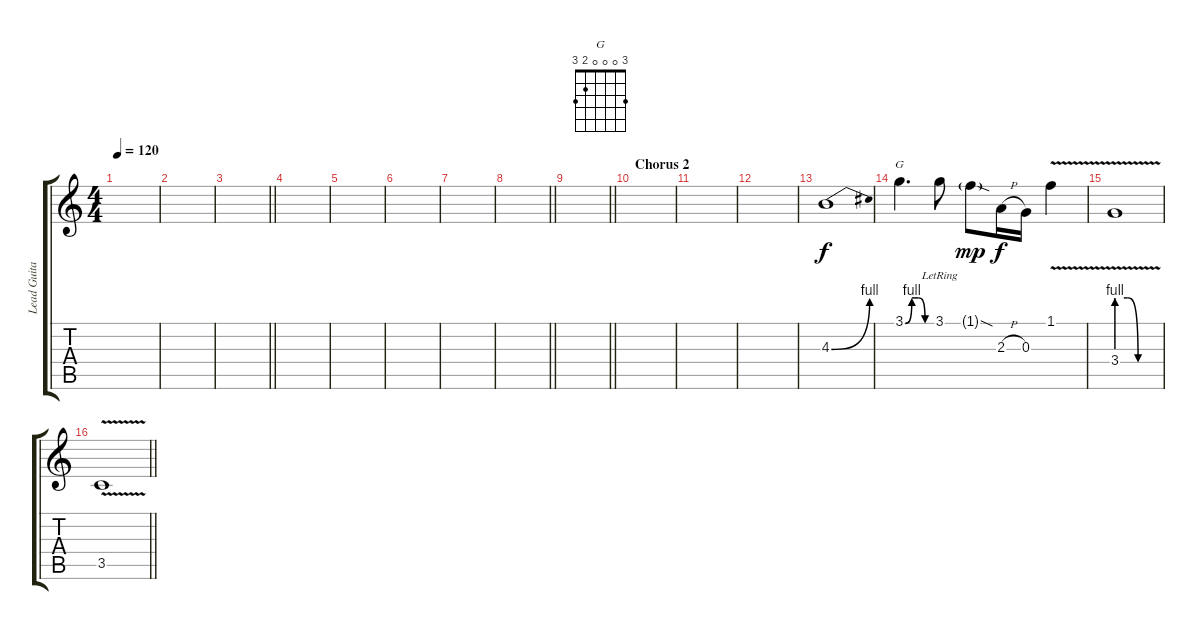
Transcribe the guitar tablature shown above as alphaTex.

\track ("Lead Guitar" "Lead Guita") {instrument overdrivenguitar}
\staff {score tabs}
\tuning (E4 B3 G3 D3 A2 E2) {hide}
\chord ("G" 3 0 0 0 2 3)
\ts (4 4)
\tempo 120
\clef g2
\ks c
|
|
\barLineRight lightlight
|
|
|
|
|
\barLineRight lightlight
|
\barLineRight lightlight
|
\section ("" "Chorus 2")
|
|
|
4.3{be (bend 0 0 60 4)}.1 |
3.1{be (custom 0 0 15 4 30 4 45 0 60 0)}.4{d ch "G"} 3.1{lr}.8 1.1{sod g}.8{dy mp} 2.3{h}.16{dy f} 0.3.16 1.1{v}.4 |
3.4{be (custom 0 4 15 4 30 0 60 0) v}.1 |
\barLineRight lightlight
3.5{v}.1
